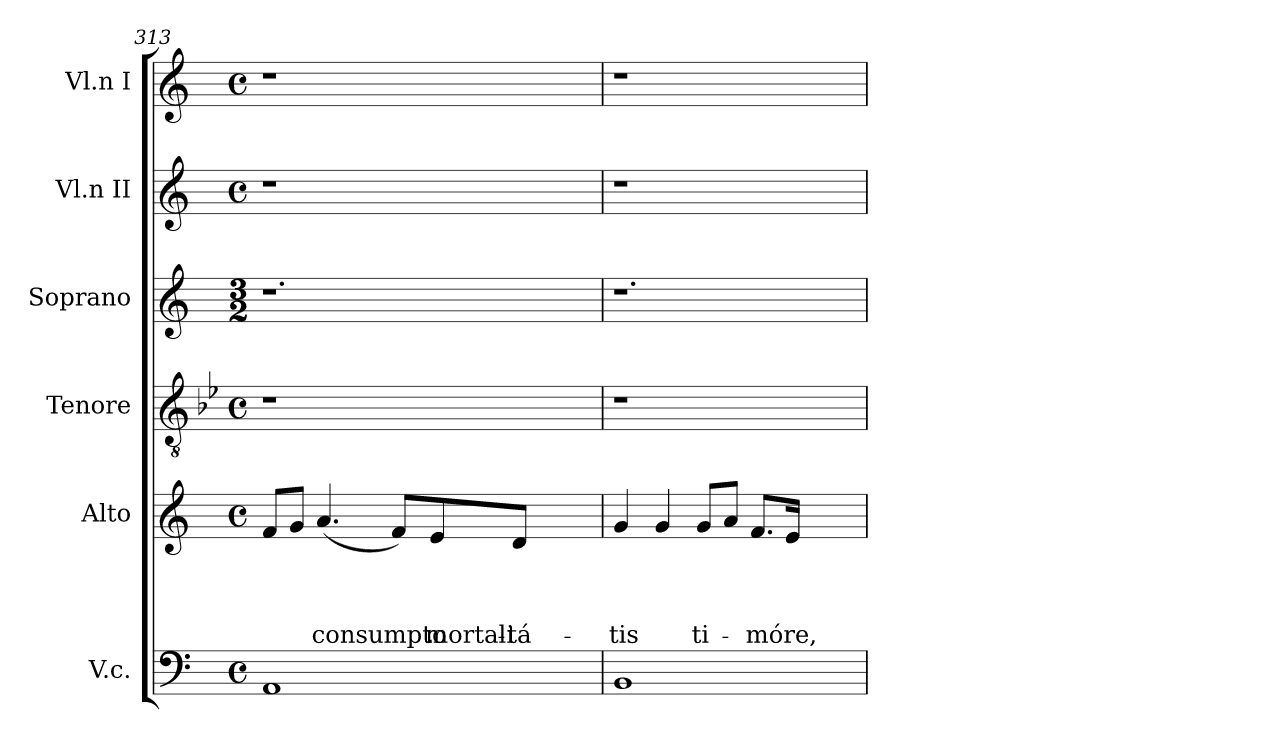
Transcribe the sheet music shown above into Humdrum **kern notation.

**kern	**kern	**text	**text	**text	**text	**kern	**kern	**kern	**kern
*part6	*part5	*part5	*part5	*part5	*part5	*part4	*part3	*part2	*part1
*staff6	*staff5	*staff5	*staff5	*staff5	*staff5	*staff4	*staff3	*staff2	*staff1
*I"V.c.	*I"Alto	*	*	*	*	*I"Tenore	*I"Soprano	*I"Vl.n II	*I"Vl.n I
*I'V.c.	*I'Alto	*	*	*	*	*I'Tenore	*I'Soprano	*I'Vl.n II	*I'Vl.n I
*clefF4	*clefG2	*	*	*	*	*clefGv2	*clefG2	*clefG2	*clefG2
*k[]	*k[]	*	*	*	*	*k[b-e-]	*k[]	*k[]	*k[]
*C:	*C:	*	*	*	*	*B-:	*C:	*C:	*C:
*M4/4	*M4/4	*	*	*	*	*M4/4	*M3/2	*M4/4	*M4/4
*met(c)	*met(c)	*	*	*	*	*met(c)	*	*met(c)	*met(c)
=313	=313	=313	=313	=313	=313	=313	=313	=313	=313
1AA	8f/L	.	.	.	.	1r	1.r	1r	1r
.	8g/J	.	.	.	.	.	.	.	.
!	!	!	!	!	!LO:LY:b	!	!	!	!
.	(<4.a/	.	.	.	consumpto	.	.	.	.
.	8f/L)	.	.	.	.	.	.	.	.
!	!	!	!	!	!LO:LY:b	!	!	!	!
.	8e/	.	.	.	mortali-	.	.	.	.
!	!	!	!	!	!LO:LY:b	!	!	!	!
.	8d/J	.	.	.	-tá-	.	.	.	.
2ryy	2ryy	.	.	.	.	2ryy	.	2ryy	2ryy
=314	=314	=314	=314	=314	=314	=314	=314	=314	=314
!	!	!	!	!	!LO:LY:b	!	!	!	!
1BB	4g/	.	.	.	-tis	1r	1.r	1r	1r
.	4g/	.	.	.	.	.	.	.	.
!	!	!	!	!	!LO:LY:b	!	!	!	!
.	8g/L	.	.	.	ti-	.	.	.	.
.	8a/J	.	.	.	.	.	.	.	.
!	!	!	!	!	!LO:LY:b	!	!	!	!
.	8.f/L	.	.	.	-móre,	.	.	.	.
.	16e/Jk	.	.	.	.	.	.	.	.
2ryy	2ryy	.	.	.	.	2ryy	.	2ryy	2ryy
=	=	=	=	=	=	=	=	=	=
*-	*-	*-	*-	*-	*-	*-	*-	*-	*-
